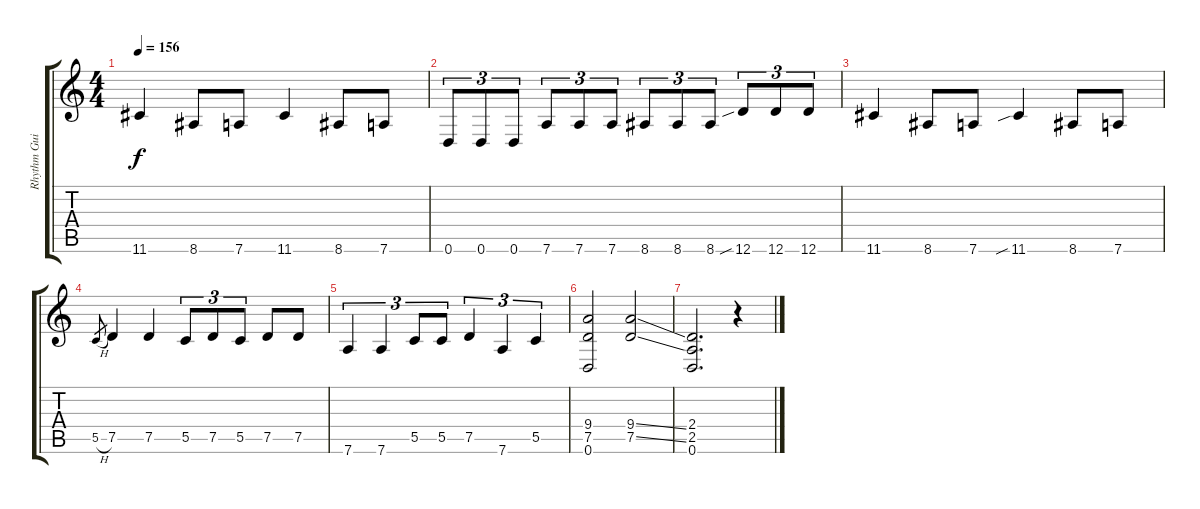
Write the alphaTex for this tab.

\track ("Rhythm Guitar 2" "Rhythm Gui") {instrument distortionguitar}
\staff {score tabs}
\tuning (D4 A3 F3 C3 G2 D2) {hide}
\ts (4 4)
\tempo 156
\clef g2
\ks c
11.6.4{dy f} 8.6.8 7.6.8 11.6.4 8.6.8 7.6.8 |
0.6.8{tu (3 2)} 0.6.8{tu (3 2)} 0.6.8{tu (3 2)} 7.6.8{tu (3 2)} 7.6.8{tu (3 2)} 7.6.8{tu (3 2)} 8.6.8{tu (3 2)} 8.6.8{tu (3 2)} 8.6.8{tu (3 2)} 12.6{sib}.8{tu (3 2)} 12.6.8{tu (3 2)} 12.6.8{tu (3 2)} |
11.6.4 8.6.8 7.6.8 11.6{sib}.4 8.6.8 7.6.8 |
5.5{h}.8{gr} 7.5.4 7.5.4 5.5.8{tu (3 2)} 7.5.8{tu (3 2)} 5.5.8{tu (3 2)} 7.5.8 7.5.8 |
7.6.4{tu (3 2)} 7.6.4{tu (3 2)} 5.5.8{tu (3 2)} 5.5.8{tu (3 2)} 7.5.4{tu (3 2)} 7.6.4{tu (3 2)} 5.5.4{tu (3 2)} |
(9.4 7.5 0.6).2 (9.4{ss} 7.5{ss}).2 |
(2.4 2.5 0.6).2{d} r.4
